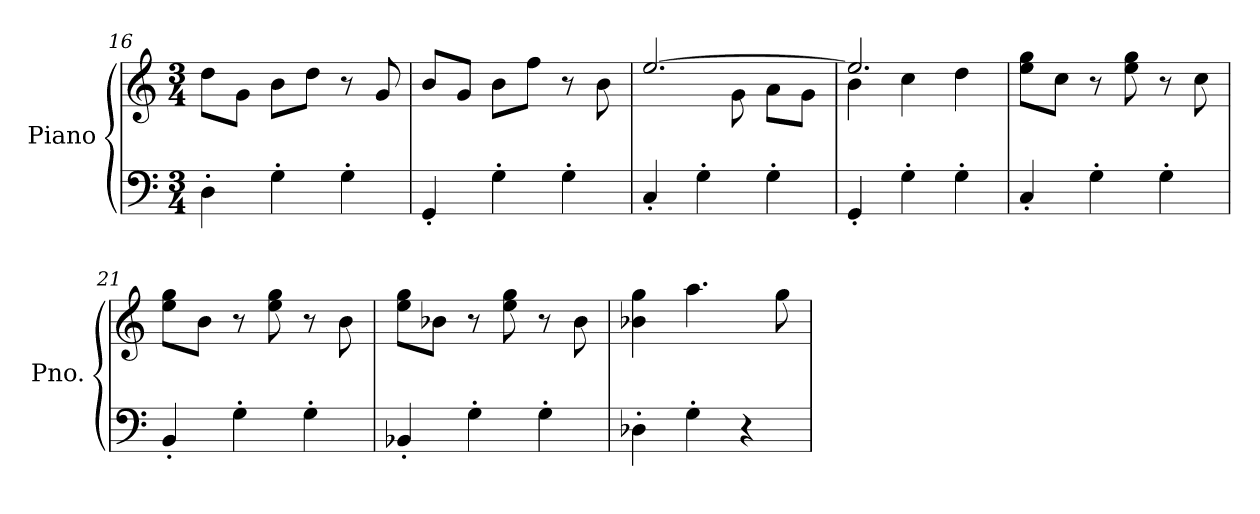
**kern	**kern
*part1	*part1
*staff2	*staff1
*I"Piano	*
*I'Pno.	*
*clefF4	*clefG2
*k[]	*k[]
*M3/4	*M3/4
=16	=16
4D'\	8dd\L
.	8g\J
4G'\	8b\L
.	8dd\J
4G'\	8r
.	8g/
=17	=17
4GG'/	8b/L
.	8g/J
4G'\	8b\L
.	8ff\J
4G'\	8r
.	8b\
!!LO:LB:g=z
=18	=18
*	*^
4C'/	[2.ee/	4.ryy
4G'\	.	.
.	.	8g\
4G'\	.	8a\L
.	.	8g\J
=19	=19	=19
4GG'/	2.ee/]	4b\
4G'\	.	4cc\
4G'\	.	4dd\
*	*v	*v
=20	=20
4C'/	8ee\ 8gg\L
.	8cc\J
4G'\	8r
.	8ee\ 8gg\
4G'\	8r
.	8cc\
=21	=21
4BB'/	8ee\ 8gg\L
.	8b\J
4G'\	8r
.	8ee\ 8gg\
4G'\	8r
.	8b\
=22	=22
4BB-X'/	8ee\ 8gg\L
.	8b-X\J
4G'\	8r
.	8ee\ 8gg\
4G'\	8r
.	8b-\
=23	=23
4D-X'\	4b-X\ 4gg\
4G'\	4.aa\
4r	.
.	8gg\
=	=
*-	*-
